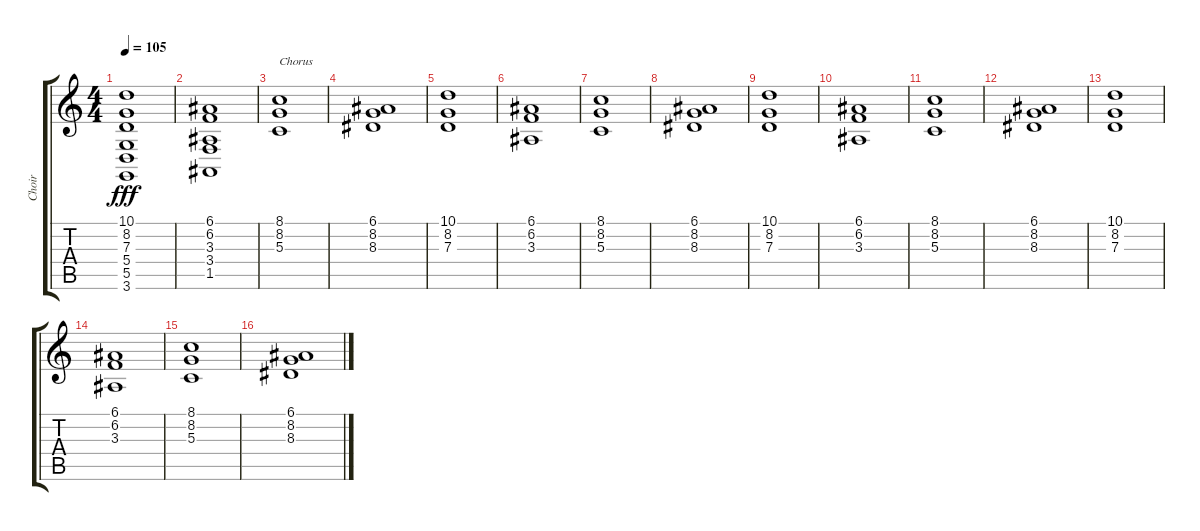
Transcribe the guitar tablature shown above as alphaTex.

\track ("Choir" "Choir") {instrument choiraahs}
\staff {score tabs}
\tuning (E4 B3 G3 D3 A2 E2) {hide}
\ts (4 4)
\tempo 105
\clef g2
\ks c
(10.1 8.2 7.3 5.4 5.5 3.6).1{dy fff} |
(6.1 6.2 3.3 3.4 1.5).1 |
(8.1 8.2 5.3).1{txt "Chorus"} |
(6.1 8.2 8.3).1 |
(10.1 8.2 7.3).1 |
(6.1 6.2 3.3).1 |
(8.1 8.2 5.3).1 |
(6.1 8.2 8.3).1 |
(10.1 8.2 7.3).1 |
(6.1 6.2 3.3).1 |
(8.1 8.2 5.3).1 |
(6.1 8.2 8.3).1 |
(10.1 8.2 7.3).1 |
(6.1 6.2 3.3).1 |
(8.1 8.2 5.3).1 |
(6.1 8.2 8.3).1
